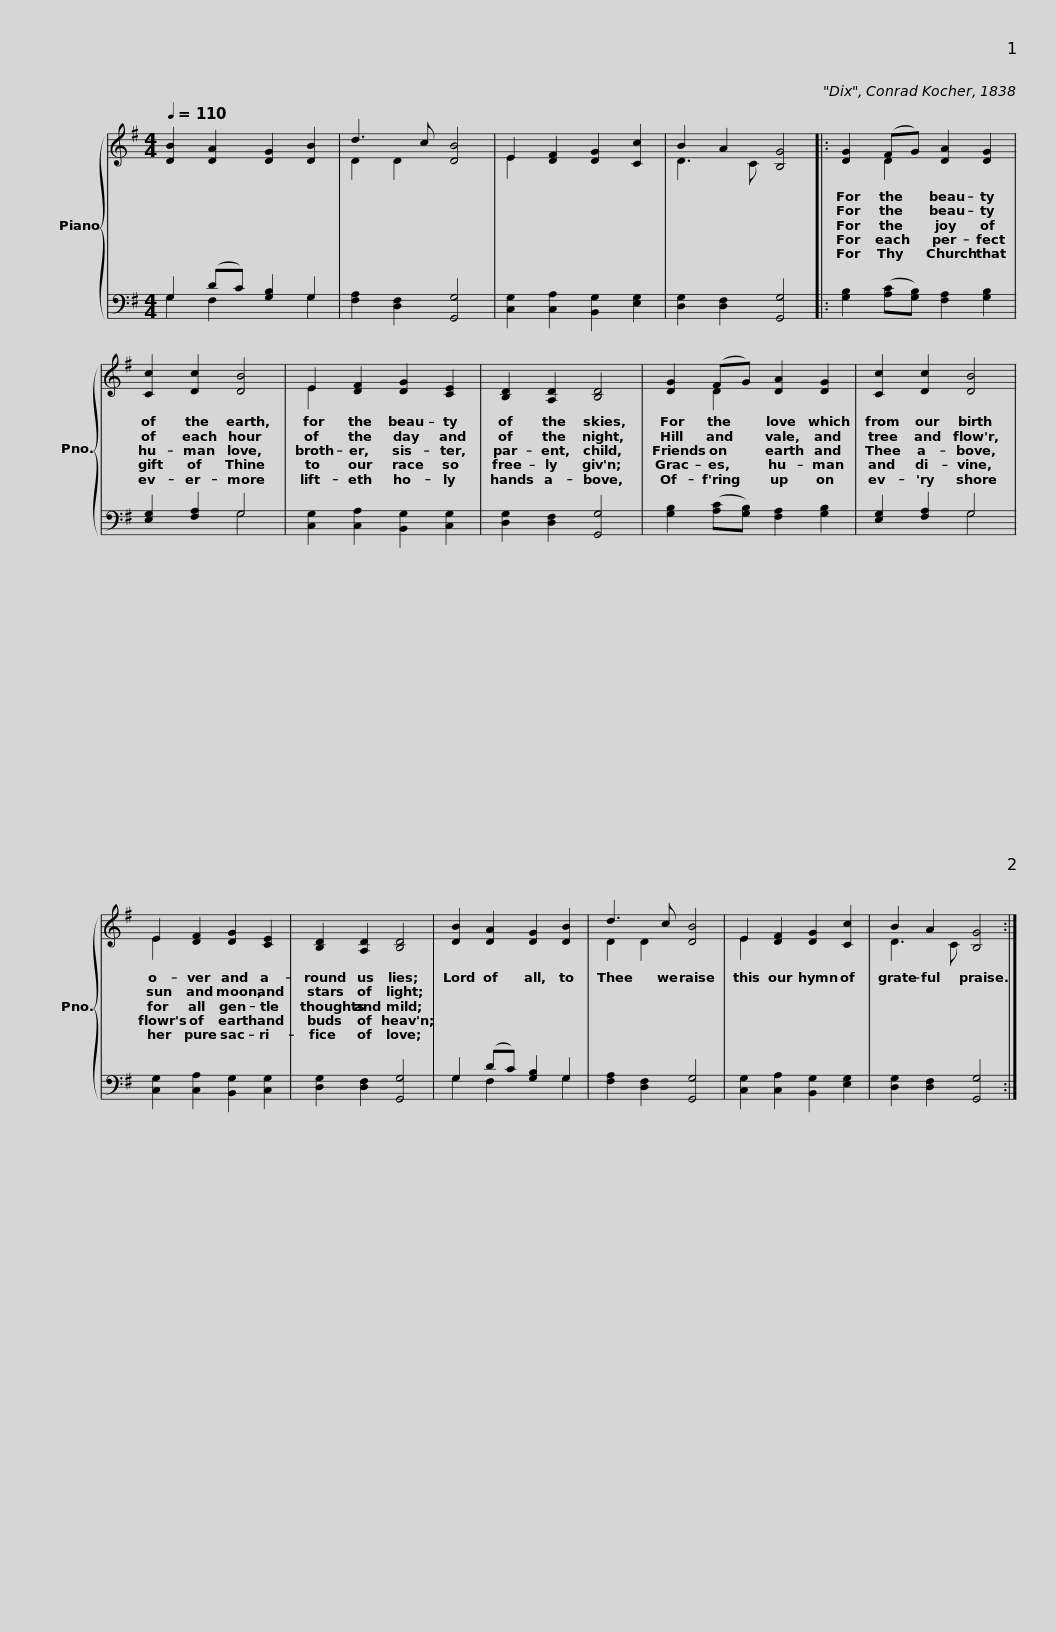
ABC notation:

X:1
%%score { ( 1 4 ) | ( 2 3 ) }
L:1/8
Q:1/4=110
M:4/4
I:linebreak $
K:G
V:1 treble
V:4 treble
V:2 bass
V:3 bass
V:1
 [DB]2 [DA]2 [DG]2 [DB]2 | d3 c [DB]4 | E2 [DF]2 [DG]2 [Cc]2 | B2 A2 [B,G]4 |:$ [DG]2 (FG) [DA]2 [DG]2 | %5
 [Cc]2 [Dc]2 [DB]4 | E2 [DF]2 [DG]2 [CE]2 | [B,D]2 [A,D]2 [B,D]4 |$ [DG]2 (FG) [DA]2 [DG]2 | [Cc]2 [Dc]2 [DB]4 | %10
 E2 [DF]2 [DG]2 [CE]2 | [B,D]2 [A,D]2 [B,D]4 |$ [DB]2 [DA]2 [DG]2 [DB]2 | d3 c [DB]4 | E2 [DF]2 [DG]2 [Cc]2 | %15
 B2 A2 [B,G]4 :| %16
V:2
 G,2 (DC) [G,B,]2 G,2 | [F,A,]2 [D,F,]2 [G,,G,]4 | [C,G,]2 [C,A,]2 [B,,G,]2 [E,G,]2 | [D,G,]2 [D,F,]2 [G,,G,]4 |:$ [G,B,]2 ([A,C][G,B,]) [F,A,]2 [G,B,]2 | %5
 [E,G,]2 [F,A,]2 G,4 | [C,G,]2 [C,A,]2 [B,,G,]2 [C,G,]2 | [D,G,]2 [D,F,]2 [G,,G,]4 |$ [G,B,]2 ([A,C][G,B,]) [F,A,]2 [G,B,]2 | [E,G,]2 [F,A,]2 G,4 | %10
 [C,G,]2 [C,A,]2 [B,,G,]2 [C,G,]2 | [D,G,]2 [D,F,]2 [G,,G,]4 |$ G,2 (DC) [G,B,]2 G,2 | [F,A,]2 [D,F,]2 [G,,G,]4 | [C,G,]2 [C,A,]2 [B,,G,]2 [E,G,]2 | %15
 [D,G,]2 [D,F,]2 [G,,G,]4 :| %16
V:3
 G,2 F,2 x2 G,2 | x8 | x8 | x8 |:$ x8 | %5
 x4 G,4 | x8 | x8 |$ x8 | x4 G,4 | %10
 x8 | x8 |$ G,2 F,2 x2 G,2 | x8 | x8 | %15
 x8 :| %16
V:4
 x8 | D2 D2 x4 | E2 x6 | D3 C x4 |:$ x2 D2 x4 | %5
 x8 | E2 x6 | x8 |$ x2 D2 x4 | x8 | %10
 E2 x6 | x8 |$ x8 | D2 D2 x4 | E2 x6 | %15
 D3 C x4 :| %16
